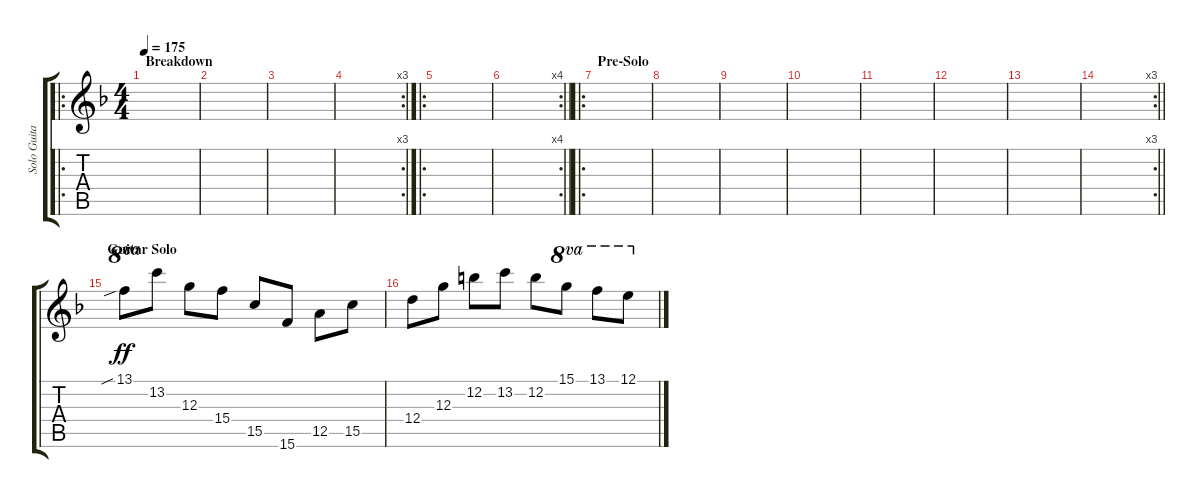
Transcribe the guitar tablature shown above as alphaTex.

\track ("Solo Guitar 1" "Solo Guita") {instrument distortionguitar}
\staff {score tabs}
\tuning (E4 B3 G3 D3 A2 D2) {hide}
\ro
\ts (4 4)
\section ("" "Breakdown")
\tempo 175
\clef g2
\ks f
|
|
|
\rc 3
|
\ro
|
\rc 4
\barLineRight lightlight
|
\ro
\section ("" "Pre-Solo")
|
|
|
|
|
|
|
\rc 3
\barLineRight lightlight
|
\section ("" "Guitar Solo")
13.1{sib}.8{ot 8va dy ff} 13.2.8 12.3.8 15.4.8 15.5.8 15.6.8 12.5.8 15.5.8 |
12.4.8 12.3.8 12.2.8 13.2.8 12.2.8 15.1.8{ot 8va} 13.1.8{ot 8va} 12.1.8{ot 8va}
